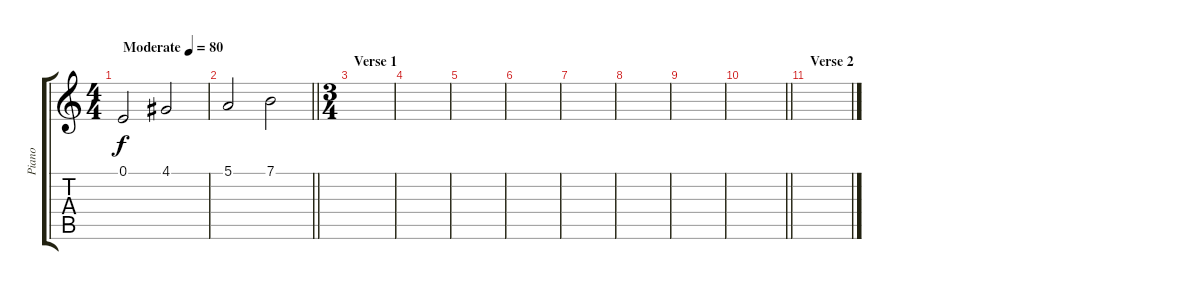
\track ("Piano" "Piano") {instrument electricpiano1}
\staff {score tabs}
\tuning (E4 B3 G3 D3 A2 E2) {hide}
\ts (4 4)
\tempo (80 "Moderate")
\clef g2
\ks c
0.1.2{dy f instrument electricpiano1} 4.1.2 |
\barLineRight lightlight
5.1.2 7.1.2 |
\ts (3 4)
\section ("" "Verse 1")
|
|
|
|
|
|
|
\barLineRight lightlight
|
\section ("" "Verse 2")
